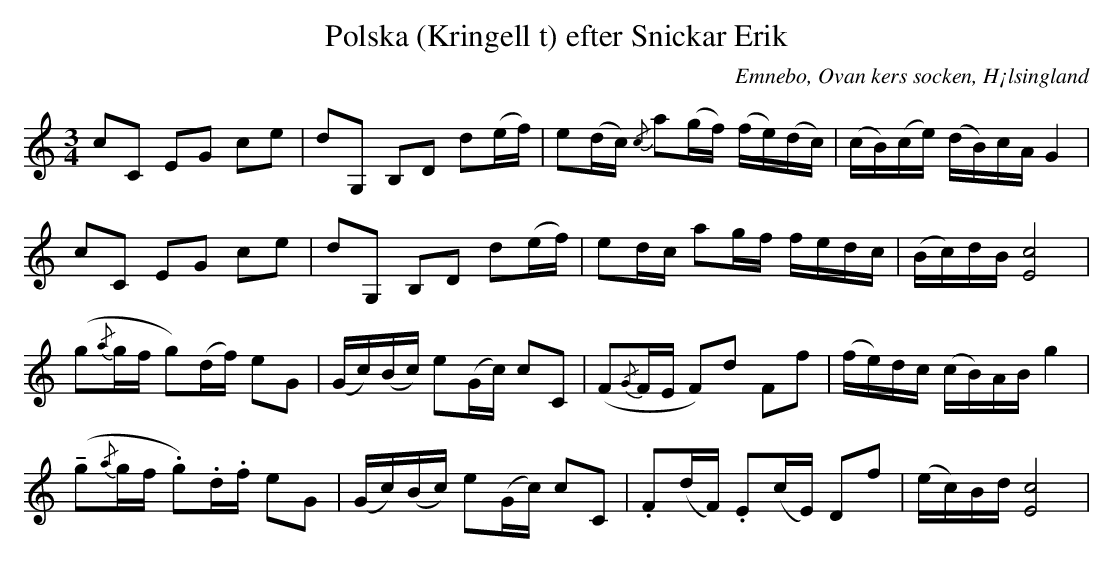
X:1
T: Polska (Kringell t) efter Snickar Erik
O: Emnebo, Ovan kers socken, H¡lsingland
M: 3/4
L: 1/16
U: O=tenuto
K: C
c2C2 E2G2 c2e2 | d2G,2 B,2D2 d2(ef) | e2(dc) {/c}a2(gf) (fe)(dc) | (cB)(ce) (dB)cA G4 |
c2C2 E2G2 c2e2 | d2G,2 B,2D2 d2(ef) | e2dc   a2gf       fedc     | (Bc)dB   [Ec]8     |
( g2{/a}gf  g2)(df) e2G2 | (Gc)(Bc) e2(Gc) c2C2 | (F2{/G}FE F2)d2 F2f2 | (fe)dc (cB)AB g4 |
(Og2{/a}gf .g2).d.f e2G2 | (Gc)(Bc) e2(Gc) c2C2 | .F2(dF) .E2(cE) D2f2 | (ec)Bd [cE]8 |
